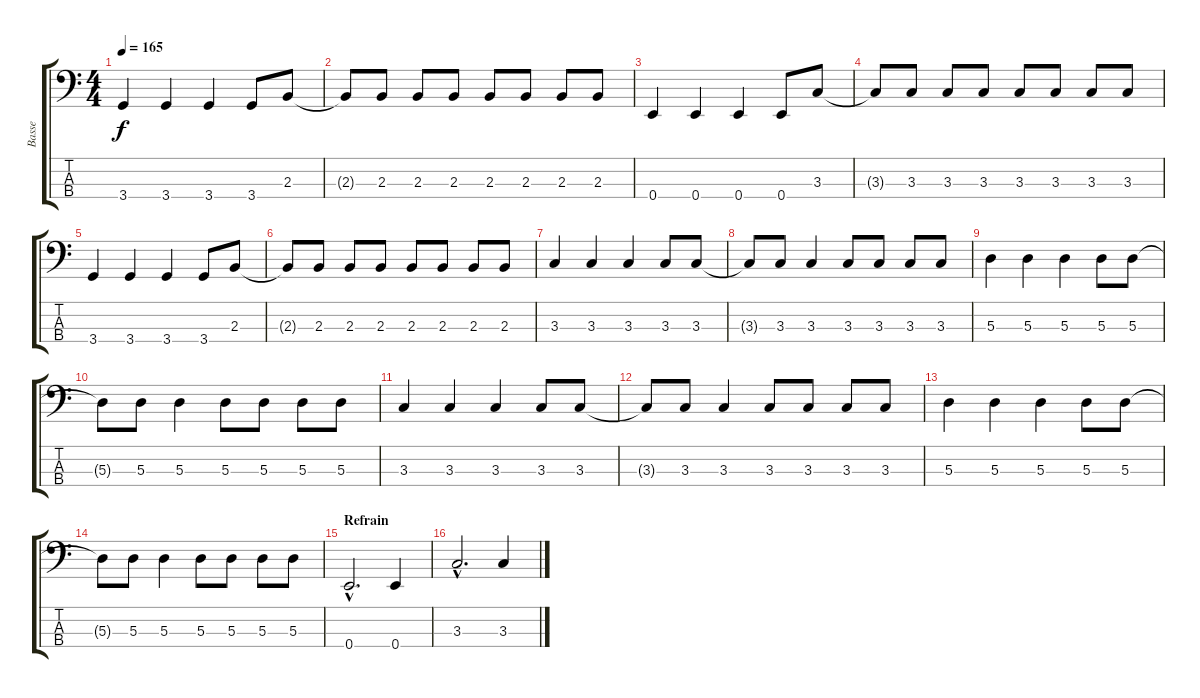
\track ("Basse" "Basse") {instrument electricbassfinger}
\staff {score tabs}
\tuning (G2 D2 A1 E1) {hide}
\ts (4 4)
\tempo 165
\clef f4
\ks c
3.4.4{dy f} 3.4.4 3.4.4 3.4.8 2.3.8 |
2.3{t}.8 2.3.8 2.3.8 2.3.8 2.3.8 2.3.8 2.3.8 2.3.8 |
0.4.4{volume 10 instrument electricbassfinger} 0.4.4 0.4.4 0.4.8 3.3.8 |
3.3{t}.8 3.3.8 3.3.8 3.3.8 3.3.8 3.3.8 3.3.8 3.3.8 |
3.4.4 3.4.4 3.4.4 3.4.8 2.3.8 |
2.3{t}.8 2.3.8 2.3.8 2.3.8 2.3.8 2.3.8 2.3.8 2.3.8 |
3.3.4 3.3.4 3.3.4 3.3.8 3.3.8 |
3.3{t}.8 3.3.8 3.3.4 3.3.8 3.3.8 3.3.8 3.3.8 |
5.3.4 5.3.4 5.3.4 5.3.8 5.3.8 |
5.3{t}.8 5.3.8 5.3.4 5.3.8 5.3.8 5.3.8 5.3.8 |
3.3.4 3.3.4 3.3.4 3.3.8 3.3.8 |
3.3{t}.8 3.3.8 3.3.4 3.3.8 3.3.8 3.3.8 3.3.8 |
5.3.4 5.3.4 5.3.4 5.3.8 5.3.8 |
5.3{t}.8 5.3.8 5.3.4 5.3.8 5.3.8 5.3.8 5.3.8 |
\section ("" "Refrain")
0.4{hac}.2{d volume 13} 0.4.4 |
3.3{hac}.2{d} 3.3.4
